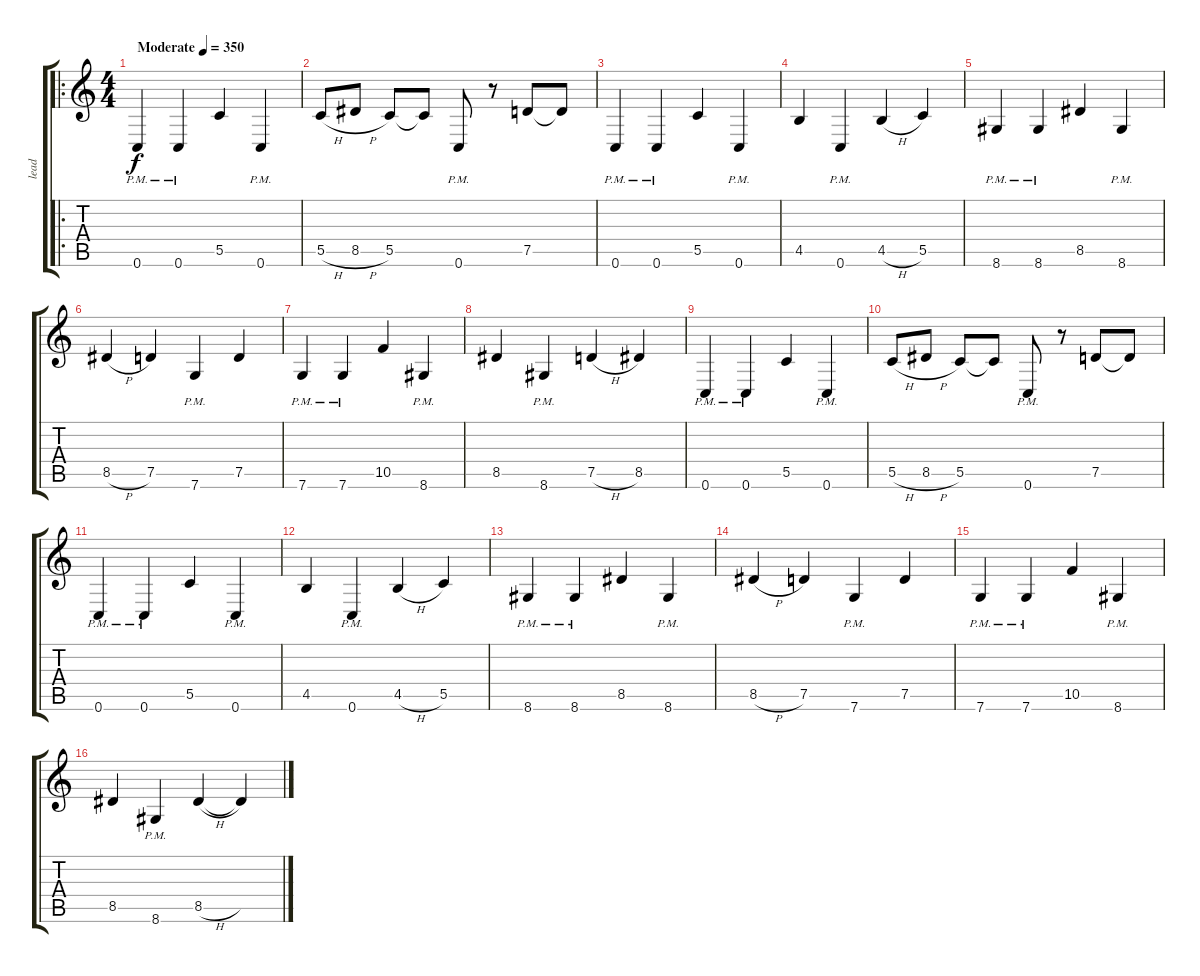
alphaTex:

\track ("lead" "lead") {instrument overdrivenguitar}
\staff {score tabs}
\tuning (D4 A3 F3 C3 G2 C2) {hide}
\ro
\ts (4 4)
\tempo (350 "Moderate")
\clef g2
\ks c
0.6{pm}.4{dy f instrument overdrivenguitar} 0.6{pm}.4 5.5.4 0.6{pm}.4 |
5.5{h}.8 8.5{h}.8 5.5.8 5.5{t}.8 0.6{pm}.8 r.8 7.5.8 7.5{t}.8 |
0.6{pm}.4 0.6{pm}.4 5.5.4 0.6{pm}.4 |
4.5.4 0.6{pm}.4 4.5{h}.4 5.5.4 |
8.6{pm}.4 8.6{pm}.4 8.5.4 8.6{pm}.4 |
8.5{h}.4 7.5.4 7.6{pm}.4 7.5.4 |
7.6{pm}.4 7.6{pm}.4 10.5.4 8.6{pm}.4 |
8.5.4 8.6{pm}.4 7.5{h}.4 8.5.4 |
0.6{pm}.4 0.6{pm}.4 5.5.4 0.6{pm}.4 |
5.5{h}.8 8.5{h}.8 5.5.8 5.5{t}.8 0.6{pm}.8 r.8 7.5.8 7.5{t}.8 |
0.6{pm}.4 0.6{pm}.4 5.5.4 0.6{pm}.4 |
4.5.4 0.6{pm}.4 4.5{h}.4 5.5.4 |
8.6{pm}.4 8.6{pm}.4 8.5.4 8.6{pm}.4 |
8.5{h}.4 7.5.4 7.6{pm}.4 7.5.4 |
7.6{pm}.4 7.6{pm}.4 10.5.4 8.6{pm}.4 |
8.5.4 8.6{pm}.4 8.5{h}.4 8.5{t}.4
